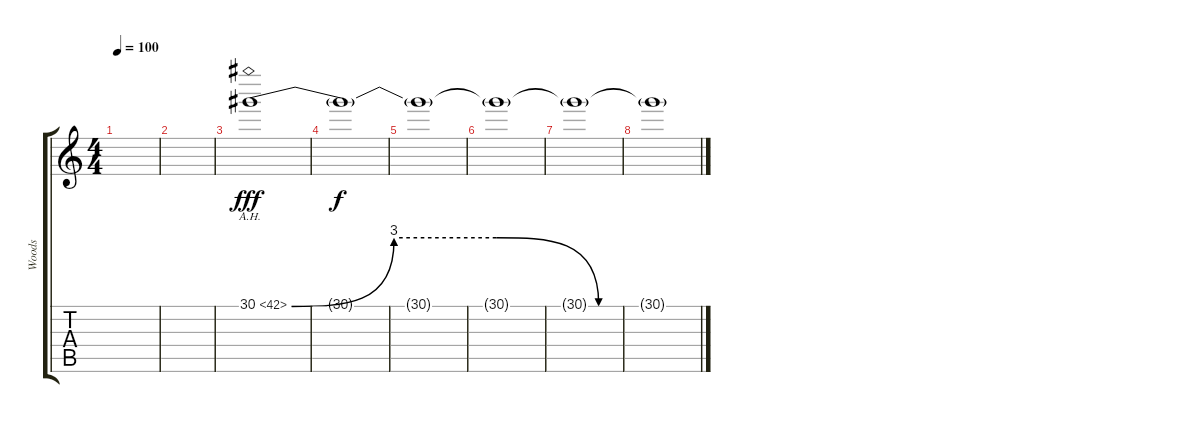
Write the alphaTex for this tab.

\track ("Woods" "Woods") {instrument pizzicatostrings}
\staff {score tabs}
\tuning (D4 A3 F3 C3 G2 C2) {hide}
\ts (4 4)
\tempo 100
\clef g2
\ks c
|
|
30.1{be (custom 0 0 15 12 30 12 45 0 60 0) ah 12}.1{dy fff instrument birdtweet} |
30.1{t}.1{dy f} |
30.1{t}.1 |
30.1{t}.1 |
30.1{t}.1 |
30.1{t}.1
